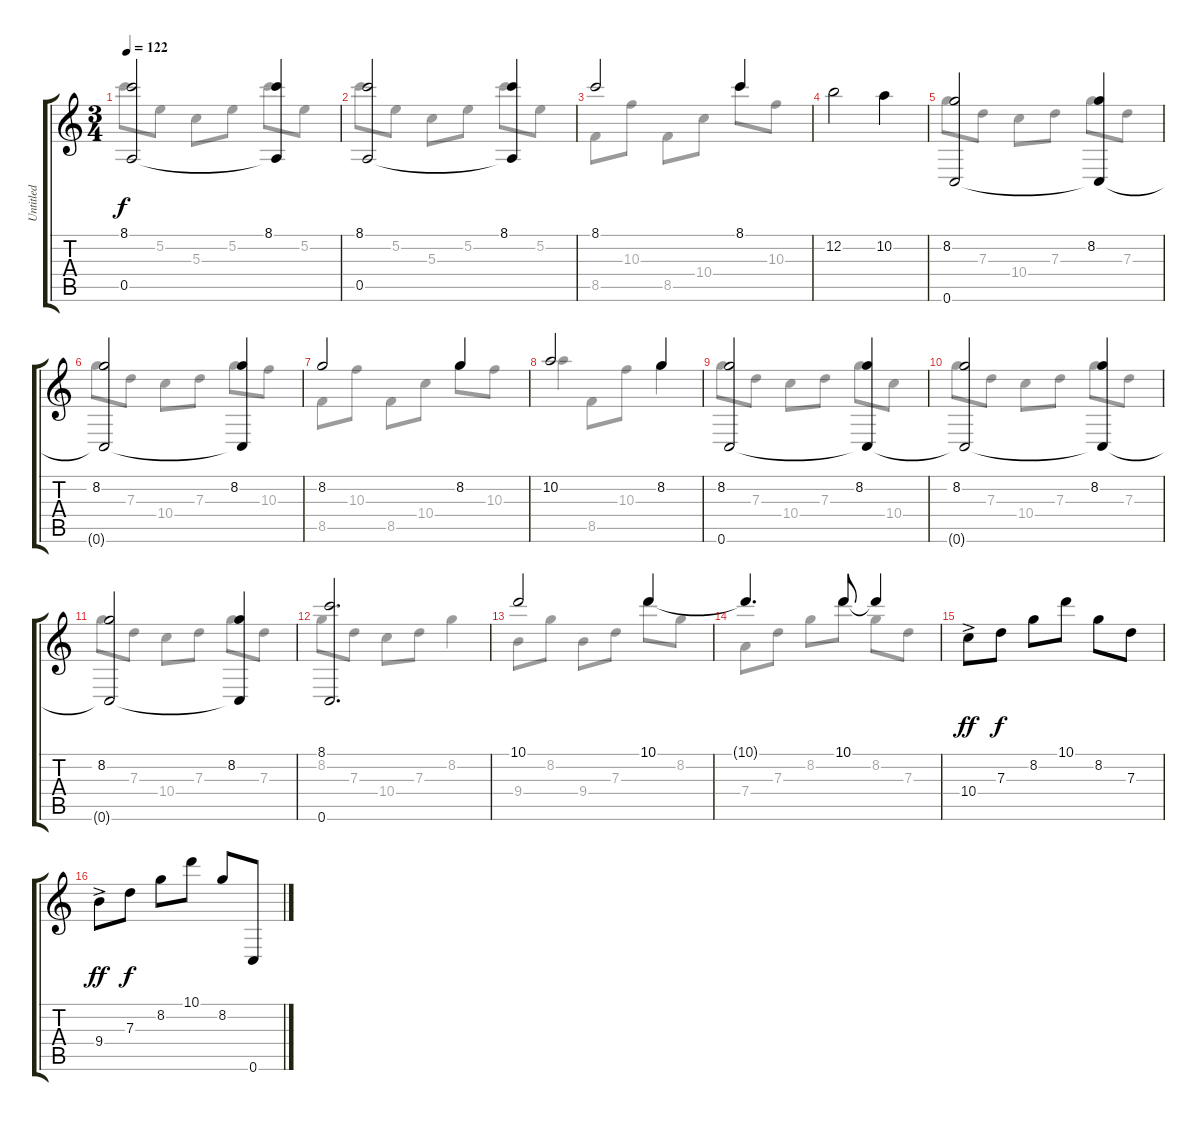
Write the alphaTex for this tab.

\track ("Untitled" "Untitled") {instrument electricguitarclean}
\staff {score tabs}
\tuning (E4 B3 G3 D3 A2 C2) {hide}
\voice
\ts (3 4)
\tempo 122
\clef g2
\ks c
(8.1 0.5).2{dy f} (8.1 0.5{t}).4 |
(8.1 0.5).2 (8.1 0.5{t}).4 |
8.1.2 8.1.4 |
12.2.2 10.2.4 |
(8.2 0.6).2 (8.2 0.6{t}).4 |
(8.2 0.6{t}).2 (8.2 0.6{t}).4 |
8.2.2 8.2.4 |
10.2.2 8.2.4 |
(8.2 0.6).2 (8.2 0.6{t}).4 |
(8.2 0.6{t}).2 (8.2 0.6{t}).4 |
(8.2 0.6{t}).2 (8.2 0.6{t}).4 |
(8.1 0.6).2{d} |
10.1.2 10.1.4 |
10.1{t}.4{d} 10.1.8 10.1{t}.4 |
10.4{ac}.8{dy ff} 7.3.8{dy f} 8.2.8 10.1.8 8.2.8 7.3.8 |
9.4{ac}.8{dy ff} 7.3.8{dy f} 8.2.8 10.1.8 8.2.8 0.6.8
\voice
\clef g2
\ottava regular
\simile none
\ks c
8.1.8{dy f} 5.2.8 5.3.8 5.2.8 8.1.8 5.2.8 |
8.1.8 5.2.8 5.3.8 5.2.8 8.1.8 5.2.8 |
8.5.8 10.3.8 8.5.8 10.4.8 8.1.8 10.3.8 |
|
8.2.8 7.3.8 10.4.8 7.3.8 8.2.8 7.3.8 |
8.2.8 7.3.8 10.4.8 7.3.8 8.2.8 10.3.8 |
8.5.8 10.3.8 8.5.8 10.4.8 8.2.8 10.3.8 |
10.2.4 8.5.8 10.3.8 8.2.4 |
8.2.8 7.3.8 10.4.8 7.3.8 8.2.8 10.4.8 |
8.2.8 7.3.8 10.4.8 7.3.8 8.2.8 7.3.8 |
8.2.8 7.3.8 10.4.8 7.3.8 8.2.8 7.3.8 |
8.2.8 7.3.8 10.4.8 7.3.8 8.2.4 |
9.4.8 8.2.8 9.4.8 7.3.8 10.1.8 8.2.8 |
7.4.8 7.3.8 8.2.8 10.1.8 8.2.8 7.3.8 |
|
